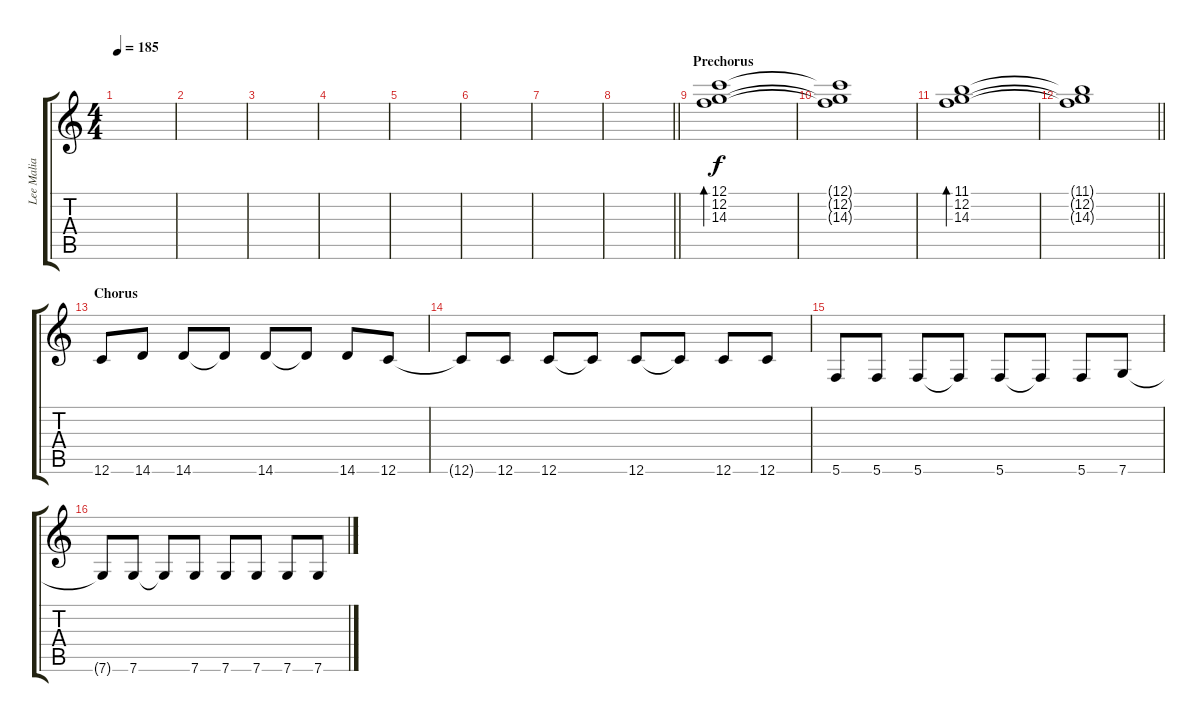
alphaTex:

\track ("Lee Malia" "Lee Malia") {instrument distortionguitar}
\staff {score tabs}
\tuning (C4 G3 Eb3 Bb2 F2 C2) {hide}
\ts (4 4)
\tempo 185
\clef g2
\ks c
|
|
|
|
|
|
|
\barLineRight lightlight
|
\section ("" "Prechorus")
(12.1 12.2 14.3).1{bd 480} |
(12.1{t} 12.2{t} 14.3{t}).1 |
(11.1 12.2 14.3).1{bd 480} |
\barLineRight lightlight
(11.1{t} 12.2{t} 14.3{t}).1 |
\section ("" "Chorus")
12.6.8{volume 12 balance 16 instrument distortionguitar} 14.6.8 14.6.8 14.6{t}.8 14.6.8 14.6{t}.8 14.6.8 12.6.8 |
12.6{t}.8 12.6.8 12.6.8 12.6{t}.8 12.6.8 12.6{t}.8 12.6.8 12.6.8 |
5.6.8 5.6.8 5.6.8 5.6{t}.8 5.6.8 5.6{t}.8 5.6.8 7.6.8 |
7.6{t}.8 7.6.8 7.6{t}.8 7.6.8 7.6.8 7.6.8 7.6.8 7.6.8
